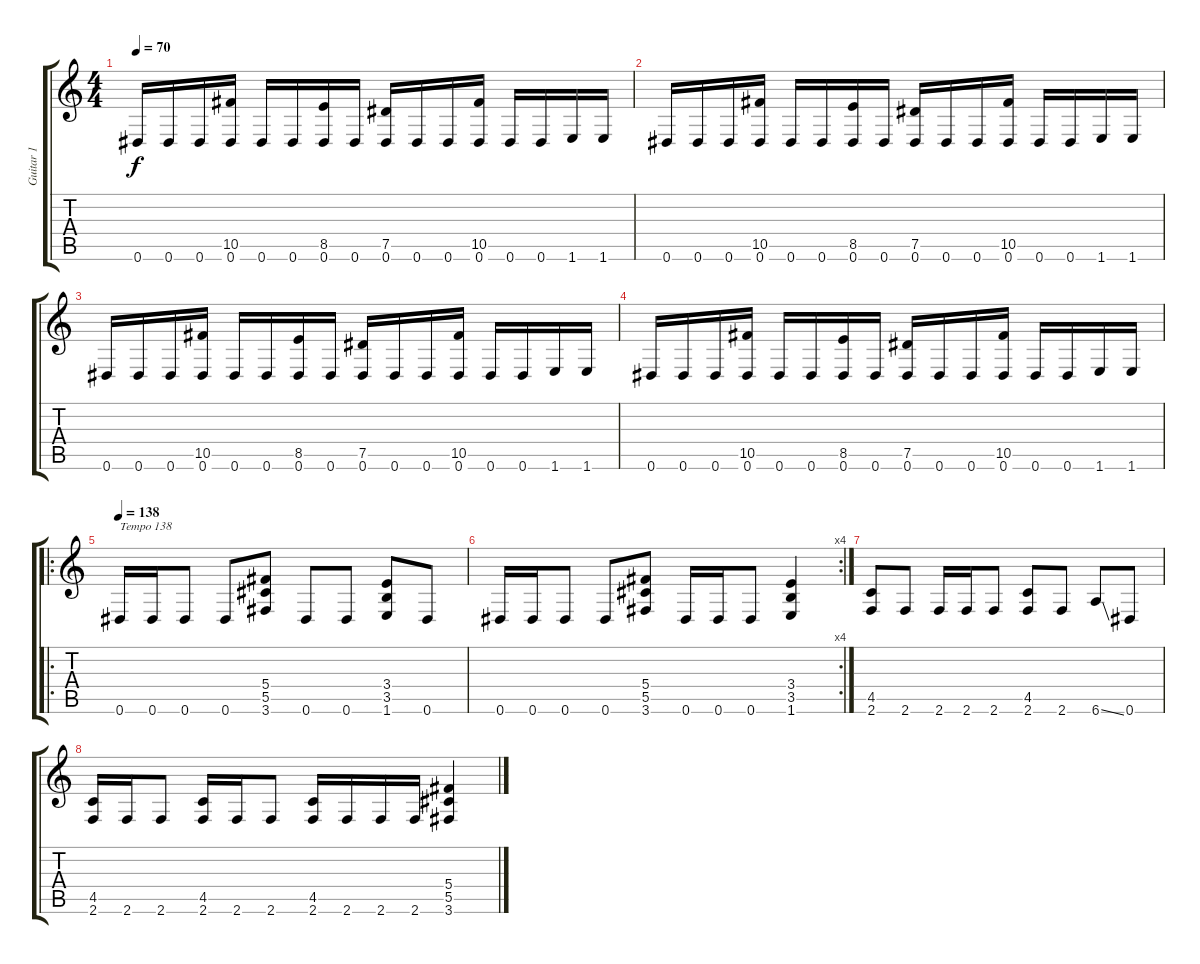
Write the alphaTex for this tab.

\track ("Guitar 1" "Guitar 1") {instrument distortionguitar}
\staff {score tabs}
\tuning (Eb4 Bb3 Gb3 Db3 Ab2 Eb2) {hide}
\ts (4 4)
\tempo 70
\clef g2
\ks c
0.6.16{dy f} 0.6.16 0.6.16 (10.5 0.6).16 0.6.16 0.6.16 (8.5 0.6).16 0.6.16 (7.5 0.6).16 0.6.16 0.6.16 (10.5 0.6).16 0.6.16 0.6.16 1.6.16 1.6.16 |
0.6.16 0.6.16 0.6.16 (10.5 0.6).16 0.6.16 0.6.16 (8.5 0.6).16 0.6.16 (7.5 0.6).16 0.6.16 0.6.16 (10.5 0.6).16 0.6.16 0.6.16 1.6.16 1.6.16 |
0.6.16 0.6.16 0.6.16 (10.5 0.6).16 0.6.16 0.6.16 (8.5 0.6).16 0.6.16 (7.5 0.6).16 0.6.16 0.6.16 (10.5 0.6).16 0.6.16 0.6.16 1.6.16 1.6.16 |
0.6.16 0.6.16 0.6.16 (10.5 0.6).16 0.6.16 0.6.16 (8.5 0.6).16 0.6.16 (7.5 0.6).16 0.6.16 0.6.16 (10.5 0.6).16 0.6.16 0.6.16 1.6.16 1.6.16 |
\ro
\tempo 138
0.6.16{txt "Tempo 138"} 0.6.16 0.6.8 0.6.8 (5.4 5.5 3.6).8 0.6.8 0.6.8 (3.4 3.5 1.6).8 0.6.8 |
\rc 4
0.6.16 0.6.16 0.6.8 0.6.8 (5.4 5.5 3.6).8 0.6.16 0.6.16 0.6.8 (3.4 3.5 1.6).4 |
(4.5 2.6).8 2.6.8 2.6.16 2.6.16 2.6.8 (4.5 2.6).8 2.6.8 6.6{ss}.8 0.6.8 |
(4.5 2.6).16 2.6.16 2.6.8 (4.5 2.6).16 2.6.16 2.6.8 (4.5 2.6).16 2.6.16 2.6.16 2.6.16 (5.4 5.5 3.6).4
